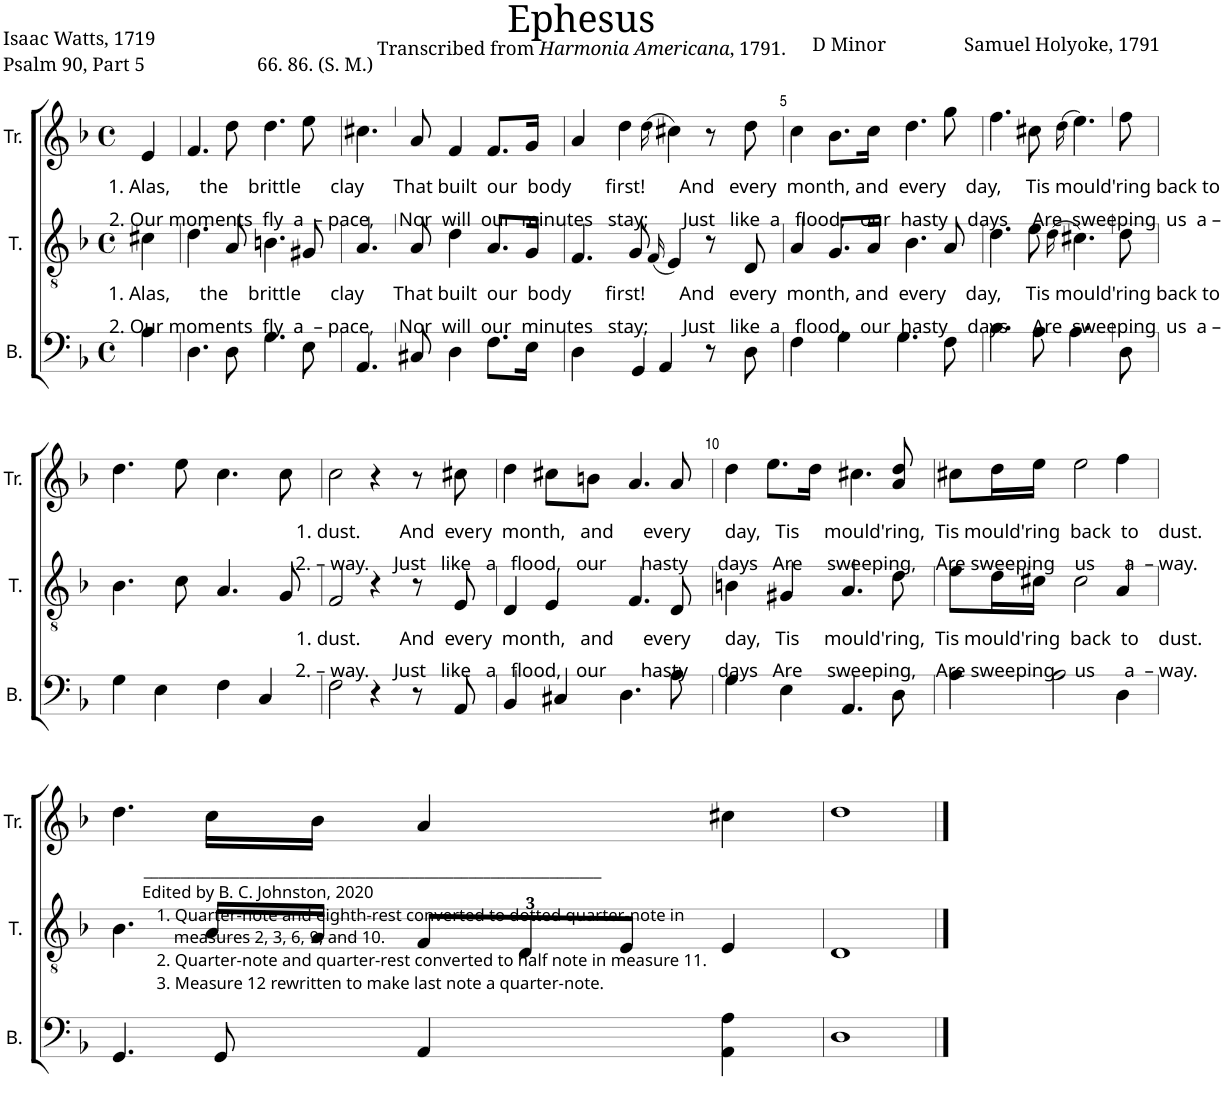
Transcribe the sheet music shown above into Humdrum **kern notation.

**kern	**kern	**kern
*part3	*part2	*part1
*staff3	*staff2	*staff1
*I"B.	*I"T.	*I"Tr.
*I'B.	*I'T.	*I'Tr.
*clefF4	*clefGv2	*clefG2
*k[b-]	*k[b-]	*k[b-]
*M4/4	*M4/4	*M4/4
*met(c)	*met(c)	*met(c)
=1	=1	=1
!	!	!LO:TX:b:t=1. Alas,      the    brittle      clay      That built  our  body       first!       And   every  month, and  every    day,     Tis mould'ring back to
!	!	!LO:TX:b:t=2. Our moments  fly  a  – pace,     Nor  will  our  minutes   stay;       Just   like  a   flood,   our  hasty    days     Are  sweeping  us  a –
!	!LO:TX:b:t=1. Alas,      the    brittle      clay      That built  our  body       first!       And   every  month, and  every    day,     Tis mould'ring back to	!
!	!LO:TX:b:t=2. Our moments  fly  a  – pace,     Nor  will  our  minutes   stay;       Just   like  a   flood,   our  hasty    days     Are  sweeping  us  a –	!
4A\	4c#X\	4e/
=2	=2	=2
4.D\	4.d\	4.f/
8D\	8A/	8dd\
4.G\	4.Bn\	4.dd\
8E\	8G#X/	8ee\
=3	=3	=3
4.AA/	4.A/	4.cc#X\
8C#X/	8A/	8a/
4D\	4d\	4f/
8.F\L	8.A/L	8.f/L
16E\Jk	16G/Jk	16g/Jk
=4	=4	=4
4D\	4.F/	4a/
4GG/	.	4dd\
.	8G/	.
.	(16qF/	(16qdd\
4AA/	4E/)	4cc#X\)
8r	8r	8r
8D\	8D/	8dd\
=5	=5	=5
4F\	4A/	4cc\
4G\	8.G/L	8.b-\L
.	16A/Jk	16cc\Jk
4.G\	4.B-\	4.dd\
8F\	8A/	8gg\
=6	=6	=6
4.B-\	4.d\	4.ff\
8A\	8e\	8cc#X\
.	(16qd\	(16qdd\
4.A\	4.c#X\)	4.ee\)
8D\	8d\	8ff\
!!LO:LB:g=z
=7	=7	=7
4G\	4.B-\	4.dd\
4E\	.	.
.	8c\	8ee\
4F\	4.A/	4.cc\
4C/	.	.
.	8G/	8cc\
=8	=8	=8
!	!	!LO:TX:b:t=1. dust.        And  every  month,   and      every       day,   Tis     mould'ring,  Tis mould'ring  back  to    dust.
!	!	!LO:TX:b:t=2. – way.     Just   like   a   flood,   our       hasty      days   Are     sweeping,    Are sweeping    us      a  – way.
!	!LO:TX:b:t=1. dust.        And  every  month,   and      every       day,   Tis     mould'ring,  Tis mould'ring  back  to    dust.	!
!	!LO:TX:b:t=2. – way.     Just   like   a   flood,   our       hasty      days   Are     sweeping,    Are sweeping    us      a  – way.	!
2F\	2F/	2cc\
4r	4r	4r
8r	8r	8r
8AA/	8E/	8cc#X\
=9	=9	=9
4BB-/	4D/	4dd\
4C#X/	4E/	8cc#X\L
.	.	8bn\J
4.D\	4.F/	4.a/
8A\	8D/	8a/
=10	=10	=10
!LO:TX:b:t=______________________________________________________________	!	!
!LO:TX:b:t=Edited by B. C. Johnston, 2020	!	!
!LO:TX:b:t=1. Quarter-note and eighth-rest converted to dotted quarter-note in	!	!
!LO:TX:b:t=measures 2, 3, 6, 9, and 10.	!	!
!LO:TX:b:t=2. Quarter-note and quarter-rest converted to half note in measure 11.	!	!
!LO:TX:b:t=3. Measure 12 rewritten to make last note a quarter-note.	!	!
4G\	4Bn\	4dd\
4E\	4G#X/	8.ee\L
.	.	16dd\Jk
4.AA/	4.A/	4.cc#X\
8D\	8d\	8a/ 8dd/
=11	=11	=11
4A\	8e\L	8cc#X\L
.	16d\L	16dd\L
.	16c#X\JJ	16ee\JJ
2A\	2c#\	2ee\
4D\	4A/	4ff\
!!LO:LB:g=z
=12	=12	=12
4.GG/	4.B-\	4.dd\
8GG/	16A/LL	16cc\LL
.	16G/JJ	16b-\JJ
*	*Xbrackettup	*
4AA/	12F/L	4a/
.	12D/	.
.	12E/J	.
4AA\ 4A\	4E/	4cc#X\
=13	=13	=13
1D	1D	1dd
==	==	==
*-	*-	*-
